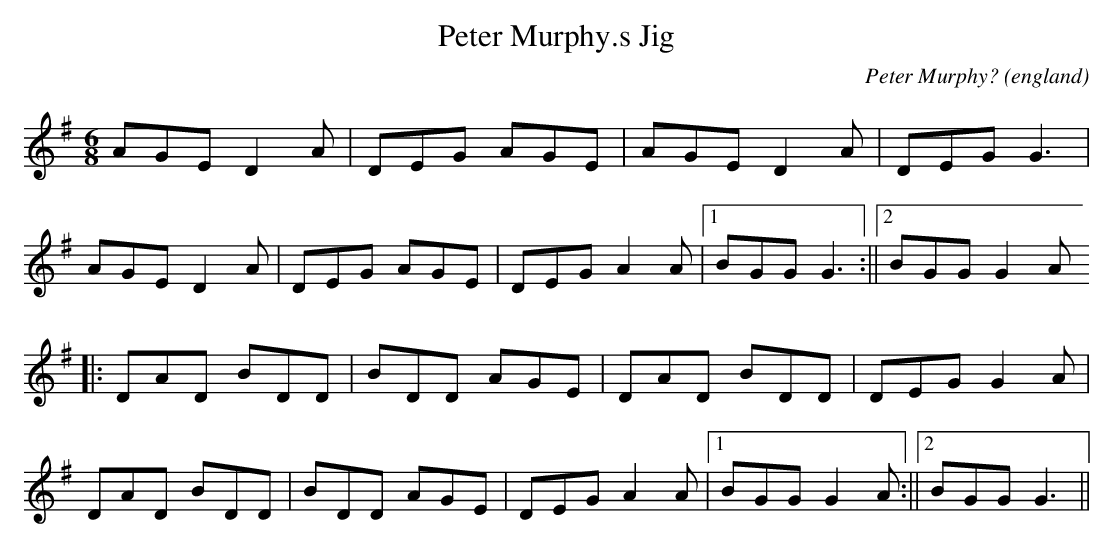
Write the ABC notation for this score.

X:1
T:Peter Murphy.s Jig
O:england
M:6/8
L:1/8
C:Peter Murphy?
K:G
AGE D2A | DEG AGE | AGE D2A | DEG G3|
AGE D2A | DEG AGE | DEG A2A |1 BGG G3:||2 BGG G2 A
||: DAD BDD | BDD AGE | DAD BDD | DEG G2 A |
DAD BDD | BDD AGE | DEG A2A |1 BGG G2 A :||2 BGG G3 ||
